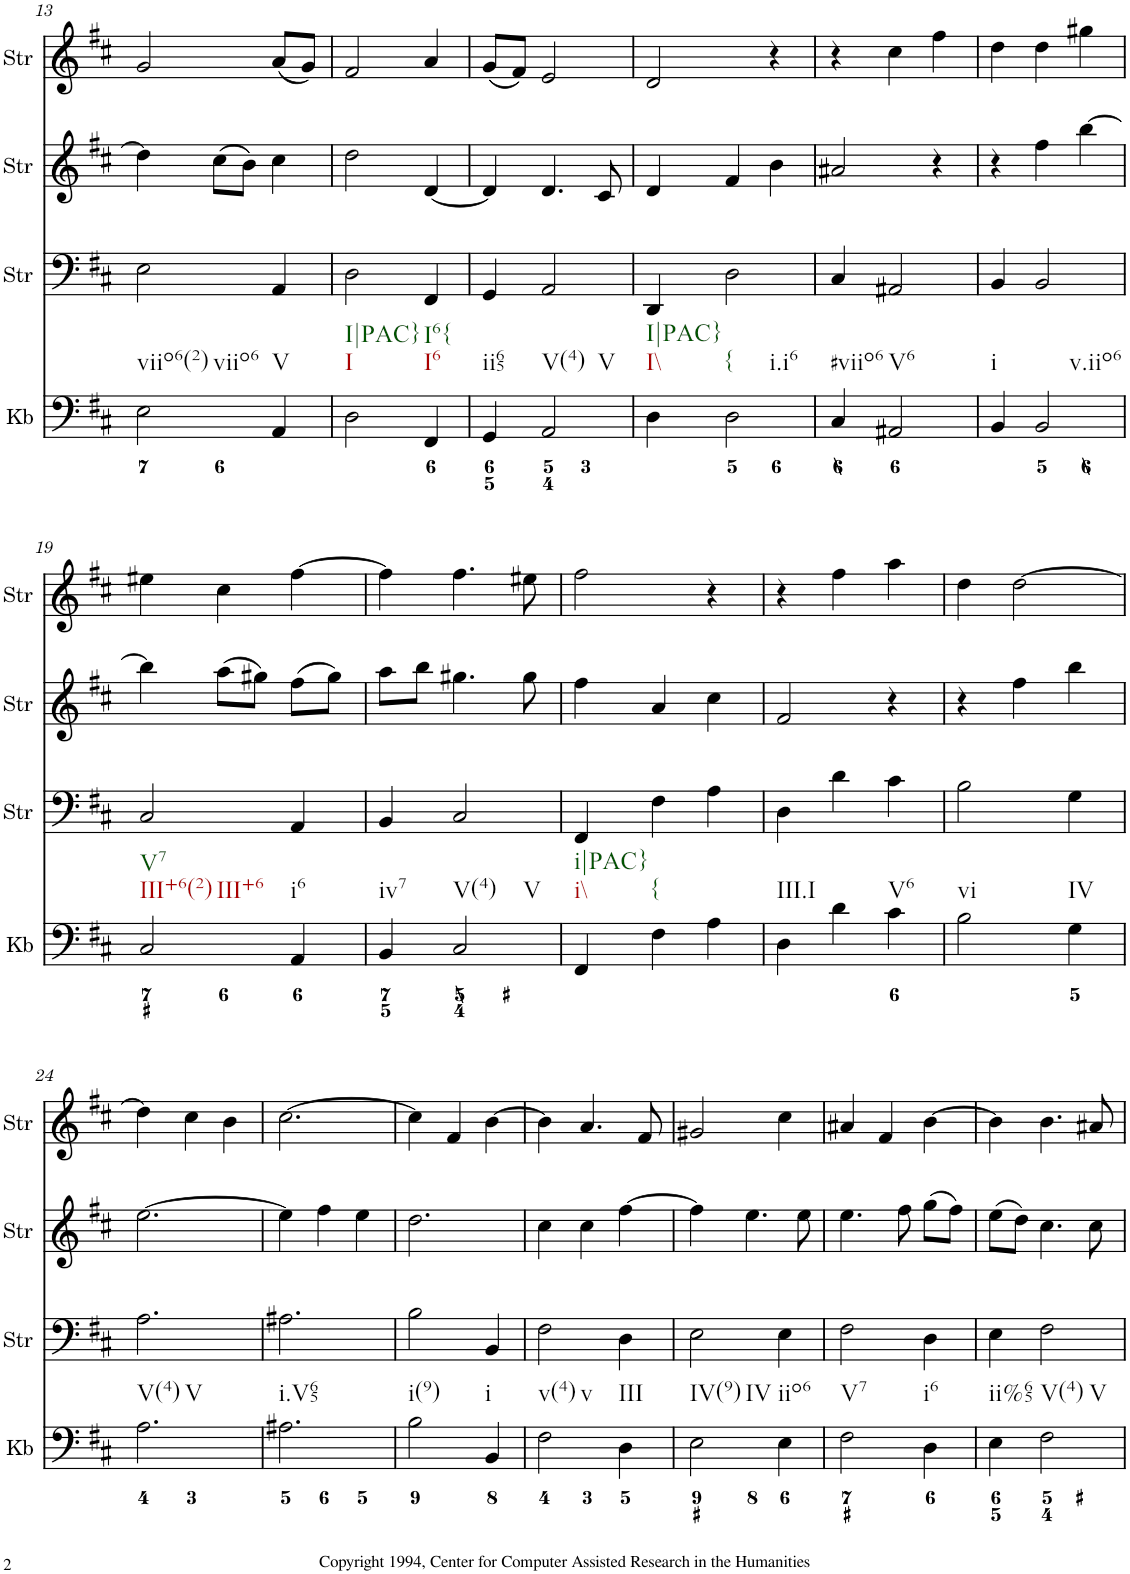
**kern	**kern	**kern	**kern
*part4	*part3	*part2	*part1
*staff4	*staff3	*staff2	*staff1
*I"Keyboard	*I"StringInstrument	*I"StringInstrument	*I"StringInstrument
*I'Kb	*I'Str	*I'Str	*I'Str
!!LO:PB:g=z
*clefF4	*clefF4	*clefG2	*clefG2
*k[f#c#]	*k[f#c#]	*k[f#c#]	*k[f#c#]
*M3/4	*M3/4	*M3/4	*M3/4
=13	=13	=13	=13
!LO:TX:b:t=viio6(2)	!	!	!
!LO:TX:b:t=viio6	!	!	!
2E\	2E\	4dd\]	2g/
.	.	(8cc#\L	.
.	.	8b\J)	.
!LO:TX:b:t=V	!	!	!
4AA/	4AA/	4cc#\	(8a/L
.	.	.	8g/J)
=14	=14	=14	=14
!LO:TX:b:t=I	!	!	!
!LO:TX:b:t=I|PAC}	!	!	!
2D\	2D\	2dd\	2f#/
!LO:TX:b:t=I6	!	!	!
!LO:TX:b:t=I6{	!	!	!
4FF#/	4FF#/	[4d/	4a/
=15	=15	=15	=15
!LO:TX:b:t=ii65	!	!	!
4GG/	4GG/	4d/]	(8g/L
.	.	.	8f#/J)
!LO:TX:b:t=V(4)	!	!	!
!LO:TX:b:t=V	!	!	!
2AA/	2AA/	4.d/	2e/
.	.	8c#/	.
=16	=16	=16	=16
!LO:TX:b:t=I\\	!	!	!
!LO:TX:b:t=I|PAC}	!	!	!
4D\	4DD/	4d/	2d/
!LO:TX:b:t={	!	!	!
!LO:TX:b:t=i.i6	!	!	!
2D\	2D\	4f#/	.
.	.	4b\	4r
=17	=17	=17	=17
!LO:TX:b:t=#viio6	!	!	!
4C#/	4C#/	2a#X/	4r
!LO:TX:b:t=V6	!	!	!
2AA#X/	2AA#X/	.	4cc#\
.	.	4r	4ff#\
=18	=18	=18	=18
!LO:TX:b:t=i	!	!	!
4BB/	4BB/	4r	4dd\
!LO:TX:b:t=v.iio6	!	!	!
2BB/	2BB/	4ff#\	4dd\
.	.	[4bb\	4gg#X\
!!LO:LB:g=z
=19	=19	=19	=19
!LO:TX:b:t=III+6(2)	!	!	!
!LO:TX:b:t=V7	!	!	!
!LO:TX:b:t=III+6	!	!	!
2C#/	2C#/	4bb\]	4ee#X\
.	.	(8aa\L	4cc#\
.	.	8gg#X\J)	.
!LO:TX:b:t=i6	!	!	!
4AA/	4AA/	(8ff#\L	[4ff#\
.	.	8gg#\J)	.
=20	=20	=20	=20
!LO:TX:b:t=iv7	!	!	!
4BB/	4BB/	8aa\L	4ff#\]
.	.	8bb\J	.
!LO:TX:b:t=V(4)	!	!	!
!LO:TX:b:t=V	!	!	!
2C#/	2C#/	4.gg#X\	4.ff#\
.	.	8gg#\	8ee#X\
=21	=21	=21	=21
!LO:TX:b:t=i\\	!	!	!
!LO:TX:b:t=i|PAC}	!	!	!
4FF#/	4FF#/	4ff#\	2ff#\
!LO:TX:b:t={	!	!	!
4F#\	4F#\	4a/	.
4A\	4A\	4cc#\	4r
=22	=22	=22	=22
!LO:TX:b:t=III.I	!	!	!
4D\	4D\	2f#/	4r
4d\	4d\	.	4ff#\
!LO:TX:b:t=V6	!	!	!
4c#\	4c#\	4r	4aa\
=23	=23	=23	=23
!LO:TX:b:t=vi	!	!	!
2B\	2B\	4r	4dd\
.	.	4ff#\	[2dd\
!LO:TX:b:t=IV	!	!	!
4G\	4G\	4bb\	.
!!LO:LB:g=z
=24	=24	=24	=24
!LO:TX:b:t=V(4)	!	!	!
!LO:TX:b:t=V	!	!	!
2.A\	2.A\	[2.ee\	4dd\]
.	.	.	4cc#\
.	.	.	4b\
=25	=25	=25	=25
!LO:TX:b:t=i.V65	!	!	!
2.A#X\	2.A#X\	4ee\]	[2.cc#\
.	.	4ff#\	.
.	.	4ee\	.
=26	=26	=26	=26
!LO:TX:b:t=i(9)	!	!	!
2B\	2B\	2.dd\	4cc#\]
.	.	.	4f#/
!LO:TX:b:t=i	!	!	!
4BB/	4BB/	.	[4b\
=27	=27	=27	=27
!LO:TX:b:t=v(4)	!	!	!
!LO:TX:b:t=v	!	!	!
2F#\	2F#\	4cc#\	4b\]
.	.	4cc#\	4.a/
!LO:TX:b:t=III	!	!	!
4D\	4D\	[4ff#\	.
.	.	.	8f#/
=28	=28	=28	=28
!LO:TX:b:t=IV(9)	!	!	!
!LO:TX:b:t=IV	!	!	!
2E\	2E\	4ff#\]	2g#X/
.	.	4.ee\	.
!LO:TX:b:t=iio6	!	!	!
4E\	4E\	.	4cc#\
.	.	8ee\	.
=29	=29	=29	=29
!LO:TX:b:t=V7	!	!	!
2F#\	2F#\	4.ee\	4a#X/
.	.	.	4f#/
.	.	8ff#\	.
!LO:TX:b:t=i6	!	!	!
4D\	4D\	(8gg\L	[4b\
.	.	8ff#\J)	.
=30	=30	=30	=30
!LO:TX:b:t=ii%65	!	!	!
4E\	4E\	(8ee\L	4b\]
.	.	8dd\J)	.
!LO:TX:b:t=V(4)	!	!	!
!LO:TX:b:t=V	!	!	!
2F#\	2F#\	4.cc#\	4.b\
.	.	8cc#\	8a#X/
=	=	=	=
*-	*-	*-	*-
